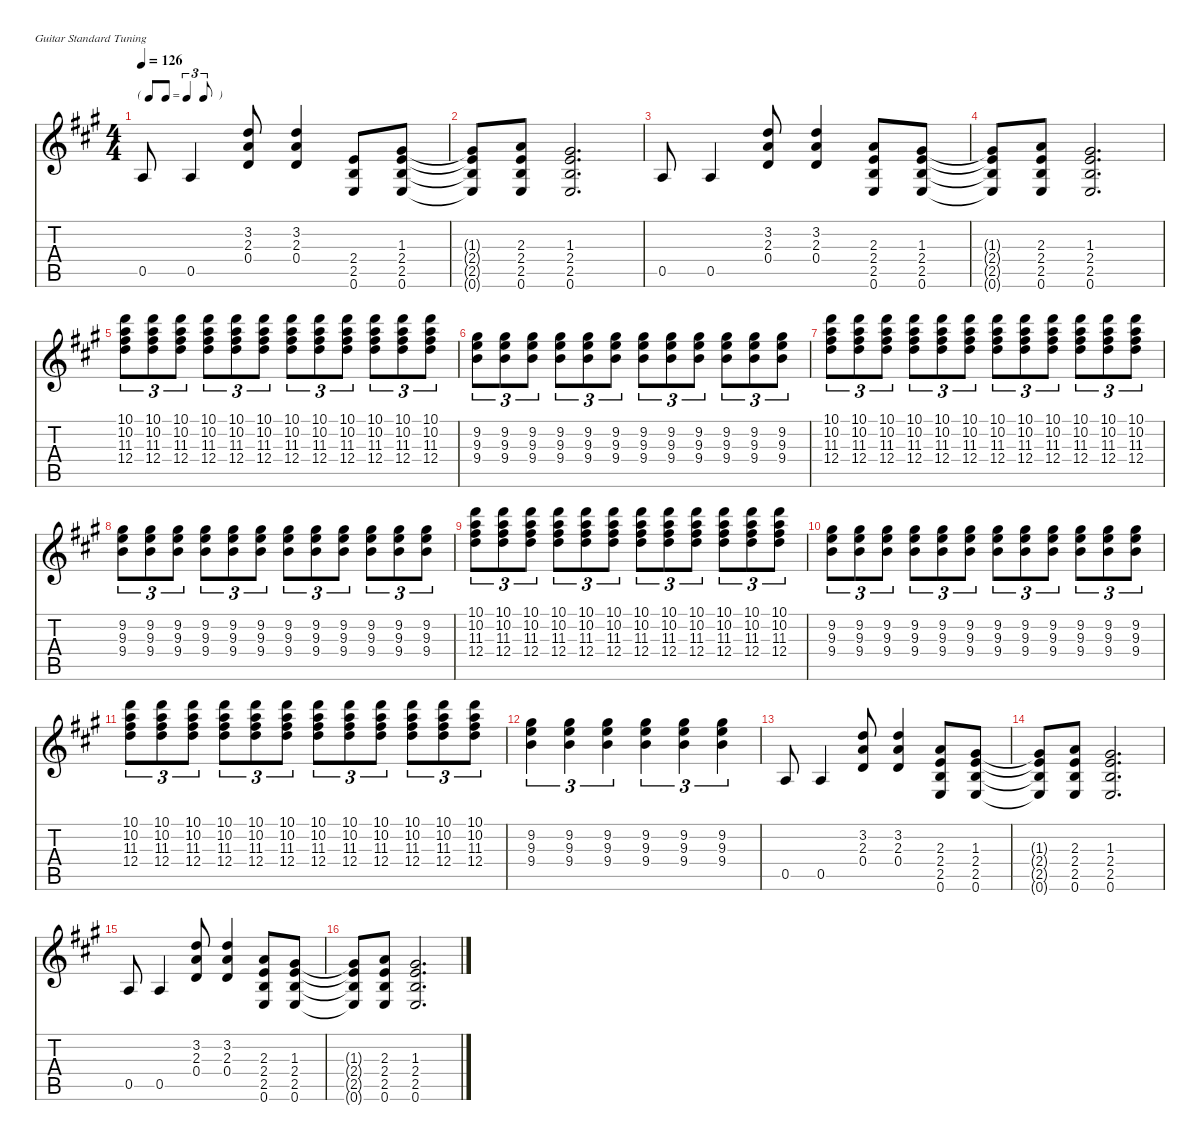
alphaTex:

\hideDynamics
\bracketExtendMode nobrackets
\singleTrackTrackNamePolicy hidden
\multiTrackTrackNamePolicy hidden
\firstSystemTrackNameMode fullname
\firstSystemTrackNameOrientation horizontal
\otherSystemsTrackNameOrientation horizontal
\track ("Guitar 2" "E-Gt") {defaultSystemsLayout 4 instrument overdrivenguitar}
\staff {score tabs}
\tuning (E4 B3 G3 D3 A2 E2)
\ts (4 4)
\tf triplet8th
\scale
0.5
\tempo 126
\accidentals auto
\clef g2
\ottava regular
\simile none
\ks a
0.5{acc forcenatural}.8{dy f beam Up} 0.5{acc forcenatural}.4{beam Up} (3.2{acc forcenatural} 2.3{acc forcenatural} 0.4{acc forcenatural}).8{beam Up} (3.2{acc forcenatural} 2.3{acc forcenatural} 0.4{acc forcenatural}).4{beam Up} (2.4{acc forcenatural} 2.5{acc forcenatural} 0.6{acc forcenatural}).8{beam Up} (1.3{acc #} 2.4{acc forcenatural} 2.5{acc forcenatural} 0.6{acc forcenatural}).8{beam Up} |
\scale
0.5 (1.3{t acc #} 2.4{t acc forcenatural} 2.5{t acc forcenatural} 0.6{t acc forcenatural}).8{beam Up} (2.3{acc forcenatural} 2.4{acc forcenatural} 2.5{acc forcenatural} 0.6{acc forcenatural}).8{beam Up} (1.3{acc #} 2.4{acc forcenatural} 2.5{acc forcenatural} 0.6{acc forcenatural}).2{d beam Up} |
\scale
0.5 0.5{acc forcenatural}.8{beam Up} 0.5{acc forcenatural}.4{beam Up} (3.2{acc forcenatural} 2.3{acc forcenatural} 0.4{acc forcenatural}).8{beam Up} (3.2{acc forcenatural} 2.3{acc forcenatural} 0.4{acc forcenatural}).4{beam Up} (2.3{acc forcenatural} 2.4{acc forcenatural} 2.5{acc forcenatural} 0.6{acc forcenatural}).8{beam Up} (1.3{acc #} 2.4{acc forcenatural} 2.5{acc forcenatural} 0.6{acc forcenatural}).8{beam Up} |
\scale
0.5 (1.3{t acc #} 2.4{t acc forcenatural} 2.5{t acc forcenatural} 0.6{t acc forcenatural}).8{beam Up} (2.3{acc forcenatural} 2.4{acc forcenatural} 2.5{acc forcenatural} 0.6{acc forcenatural}).8{beam Up} (1.3{acc #} 2.4{acc forcenatural} 2.5{acc forcenatural} 0.6{acc forcenatural}).2{d beam Up} |
\scale
0.5 (10.2{acc forcenatural} 11.3{acc #} 12.4{acc forcenatural} 10.1{acc forcenatural}).8{tu (3 2) beam Down} (10.2{acc forcenatural} 11.3{acc #} 12.4{acc forcenatural} 10.1{acc forcenatural}).8{tu (3 2) beam Down} (10.2{acc forcenatural} 11.3{acc #} 12.4{acc forcenatural} 10.1{acc forcenatural}).8{tu (3 2) beam Down} (10.2{acc forcenatural} 11.3{acc #} 12.4{acc forcenatural} 10.1{acc forcenatural}).8{tu (3 2) beam Down} (10.2{acc forcenatural} 11.3{acc #} 12.4{acc forcenatural} 10.1{acc forcenatural}).8{tu (3 2) beam Down} (10.2{acc forcenatural} 11.3{acc #} 12.4{acc forcenatural} 10.1{acc forcenatural}).8{tu (3 2) beam Down} (10.2{acc forcenatural} 11.3{acc #} 12.4{acc forcenatural} 10.1{acc forcenatural}).8{tu (3 2) beam Down} (10.2{acc forcenatural} 11.3{acc #} 12.4{acc forcenatural} 10.1{acc forcenatural}).8{tu (3 2) beam Down} (10.2{acc forcenatural} 11.3{acc #} 12.4{acc forcenatural} 10.1{acc forcenatural}).8{tu (3 2) beam Down} (10.2{acc forcenatural} 11.3{acc #} 12.4{acc forcenatural} 10.1{acc forcenatural}).8{tu (3 2) beam Down} (10.2{acc forcenatural} 11.3{acc #} 12.4{acc forcenatural} 10.1{acc forcenatural}).8{tu (3 2) beam Down} (10.2{acc forcenatural} 11.3{acc #} 12.4{acc forcenatural} 10.1{acc forcenatural}).8{tu (3 2) beam Down} |
\scale
0.5 (9.2{acc #} 9.3{acc forcenatural} 9.4{acc forcenatural}).8{tu (3 2) beam Down} (9.2{acc #} 9.3{acc forcenatural} 9.4{acc forcenatural}).8{tu (3 2) beam Down} (9.2{acc #} 9.3{acc forcenatural} 9.4{acc forcenatural}).8{tu (3 2) beam Down} (9.2{acc #} 9.3{acc forcenatural} 9.4{acc forcenatural}).8{tu (3 2) beam Down} (9.2{acc #} 9.3{acc forcenatural} 9.4{acc forcenatural}).8{tu (3 2) beam Down} (9.2{acc #} 9.3{acc forcenatural} 9.4{acc forcenatural}).8{tu (3 2) beam Down} (9.2{acc #} 9.3{acc forcenatural} 9.4{acc forcenatural}).8{tu (3 2) beam Down} (9.2{acc #} 9.3{acc forcenatural} 9.4{acc forcenatural}).8{tu (3 2) beam Down} (9.2{acc #} 9.3{acc forcenatural} 9.4{acc forcenatural}).8{tu (3 2) beam Down} (9.2{acc #} 9.3{acc forcenatural} 9.4{acc forcenatural}).8{tu (3 2) beam Down} (9.2{acc #} 9.3{acc forcenatural} 9.4{acc forcenatural}).8{tu (3 2) beam Down} (9.2{acc #} 9.3{acc forcenatural} 9.4{acc forcenatural}).8{tu (3 2) beam Down} |
\scale
0.5 (10.2{acc forcenatural} 11.3{acc #} 12.4{acc forcenatural} 10.1{acc forcenatural}).8{tu (3 2) beam Down} (10.2{acc forcenatural} 11.3{acc #} 12.4{acc forcenatural} 10.1{acc forcenatural}).8{tu (3 2) beam Down} (10.2{acc forcenatural} 11.3{acc #} 12.4{acc forcenatural} 10.1{acc forcenatural}).8{tu (3 2) beam Down} (10.2{acc forcenatural} 11.3{acc #} 12.4{acc forcenatural} 10.1{acc forcenatural}).8{tu (3 2) beam Down} (10.2{acc forcenatural} 11.3{acc #} 12.4{acc forcenatural} 10.1{acc forcenatural}).8{tu (3 2) beam Down} (10.2{acc forcenatural} 11.3{acc #} 12.4{acc forcenatural} 10.1{acc forcenatural}).8{tu (3 2) beam Down} (10.2{acc forcenatural} 11.3{acc #} 12.4{acc forcenatural} 10.1{acc forcenatural}).8{tu (3 2) beam Down} (10.2{acc forcenatural} 11.3{acc #} 12.4{acc forcenatural} 10.1{acc forcenatural}).8{tu (3 2) beam Down} (10.2{acc forcenatural} 11.3{acc #} 12.4{acc forcenatural} 10.1{acc forcenatural}).8{tu (3 2) beam Down} (10.2{acc forcenatural} 11.3{acc #} 12.4{acc forcenatural} 10.1{acc forcenatural}).8{tu (3 2) beam Down} (10.2{acc forcenatural} 11.3{acc #} 12.4{acc forcenatural} 10.1{acc forcenatural}).8{tu (3 2) beam Down} (10.2{acc forcenatural} 11.3{acc #} 12.4{acc forcenatural} 10.1{acc forcenatural}).8{tu (3 2) beam Down} |
\scale
0.5 (9.2{acc #} 9.3{acc forcenatural} 9.4{acc forcenatural}).8{tu (3 2) beam Down} (9.2{acc #} 9.3{acc forcenatural} 9.4{acc forcenatural}).8{tu (3 2) beam Down} (9.2{acc #} 9.3{acc forcenatural} 9.4{acc forcenatural}).8{tu (3 2) beam Down} (9.2{acc #} 9.3{acc forcenatural} 9.4{acc forcenatural}).8{tu (3 2) beam Down} (9.2{acc #} 9.3{acc forcenatural} 9.4{acc forcenatural}).8{tu (3 2) beam Down} (9.2{acc #} 9.3{acc forcenatural} 9.4{acc forcenatural}).8{tu (3 2) beam Down} (9.2{acc #} 9.3{acc forcenatural} 9.4{acc forcenatural}).8{tu (3 2) beam Down} (9.2{acc #} 9.3{acc forcenatural} 9.4{acc forcenatural}).8{tu (3 2) beam Down} (9.2{acc #} 9.3{acc forcenatural} 9.4{acc forcenatural}).8{tu (3 2) beam Down} (9.2{acc #} 9.3{acc forcenatural} 9.4{acc forcenatural}).8{tu (3 2) beam Down} (9.2{acc #} 9.3{acc forcenatural} 9.4{acc forcenatural}).8{tu (3 2) beam Down} (9.2{acc #} 9.3{acc forcenatural} 9.4{acc forcenatural}).8{tu (3 2) beam Down} |
\scale
0.5 (10.2{acc forcenatural} 11.3{acc #} 12.4{acc forcenatural} 10.1{acc forcenatural}).8{tu (3 2) beam Down} (10.2{acc forcenatural} 11.3{acc #} 12.4{acc forcenatural} 10.1{acc forcenatural}).8{tu (3 2) beam Down} (10.2{acc forcenatural} 11.3{acc #} 12.4{acc forcenatural} 10.1{acc forcenatural}).8{tu (3 2) beam Down} (10.2{acc forcenatural} 11.3{acc #} 12.4{acc forcenatural} 10.1{acc forcenatural}).8{tu (3 2) beam Down} (10.2{acc forcenatural} 11.3{acc #} 12.4{acc forcenatural} 10.1{acc forcenatural}).8{tu (3 2) beam Down} (10.2{acc forcenatural} 11.3{acc #} 12.4{acc forcenatural} 10.1{acc forcenatural}).8{tu (3 2) beam Down} (10.2{acc forcenatural} 11.3{acc #} 12.4{acc forcenatural} 10.1{acc forcenatural}).8{tu (3 2) beam Down} (10.2{acc forcenatural} 11.3{acc #} 12.4{acc forcenatural} 10.1{acc forcenatural}).8{tu (3 2) beam Down} (10.2{acc forcenatural} 11.3{acc #} 12.4{acc forcenatural} 10.1{acc forcenatural}).8{tu (3 2) beam Down} (10.2{acc forcenatural} 11.3{acc #} 12.4{acc forcenatural} 10.1{acc forcenatural}).8{tu (3 2) beam Down} (10.2{acc forcenatural} 11.3{acc #} 12.4{acc forcenatural} 10.1{acc forcenatural}).8{tu (3 2) beam Down} (10.2{acc forcenatural} 11.3{acc #} 12.4{acc forcenatural} 10.1{acc forcenatural}).8{tu (3 2) beam Down} |
\scale
0.5 (9.2{acc #} 9.3{acc forcenatural} 9.4{acc forcenatural}).8{tu (3 2) beam Down} (9.2{acc #} 9.3{acc forcenatural} 9.4{acc forcenatural}).8{tu (3 2) beam Down} (9.2{acc #} 9.3{acc forcenatural} 9.4{acc forcenatural}).8{tu (3 2) beam Down} (9.2{acc #} 9.3{acc forcenatural} 9.4{acc forcenatural}).8{tu (3 2) beam Down} (9.2{acc #} 9.3{acc forcenatural} 9.4{acc forcenatural}).8{tu (3 2) beam Down} (9.2{acc #} 9.3{acc forcenatural} 9.4{acc forcenatural}).8{tu (3 2) beam Down} (9.2{acc #} 9.3{acc forcenatural} 9.4{acc forcenatural}).8{tu (3 2) beam Down} (9.2{acc #} 9.3{acc forcenatural} 9.4{acc forcenatural}).8{tu (3 2) beam Down} (9.2{acc #} 9.3{acc forcenatural} 9.4{acc forcenatural}).8{tu (3 2) beam Down} (9.2{acc #} 9.3{acc forcenatural} 9.4{acc forcenatural}).8{tu (3 2) beam Down} (9.2{acc #} 9.3{acc forcenatural} 9.4{acc forcenatural}).8{tu (3 2) beam Down} (9.2{acc #} 9.3{acc forcenatural} 9.4{acc forcenatural}).8{tu (3 2) beam Down} |
\scale
0.589681 (10.2{acc forcenatural} 11.3{acc #} 12.4{acc forcenatural} 10.1{acc forcenatural}).8{tu (3 2) beam Down} (10.2{acc forcenatural} 11.3{acc #} 12.4{acc forcenatural} 10.1{acc forcenatural}).8{tu (3 2) beam Down} (10.2{acc forcenatural} 11.3{acc #} 12.4{acc forcenatural} 10.1{acc forcenatural}).8{tu (3 2) beam Down} (10.2{acc forcenatural} 11.3{acc #} 12.4{acc forcenatural} 10.1{acc forcenatural}).8{tu (3 2) beam Down} (10.2{acc forcenatural} 11.3{acc #} 12.4{acc forcenatural} 10.1{acc forcenatural}).8{tu (3 2) beam Down} (10.2{acc forcenatural} 11.3{acc #} 12.4{acc forcenatural} 10.1{acc forcenatural}).8{tu (3 2) beam Down} (10.2{acc forcenatural} 11.3{acc #} 12.4{acc forcenatural} 10.1{acc forcenatural}).8{tu (3 2) beam Down} (10.2{acc forcenatural} 11.3{acc #} 12.4{acc forcenatural} 10.1{acc forcenatural}).8{tu (3 2) beam Down} (10.2{acc forcenatural} 11.3{acc #} 12.4{acc forcenatural} 10.1{acc forcenatural}).8{tu (3 2) beam Down} (10.2{acc forcenatural} 11.3{acc #} 12.4{acc forcenatural} 10.1{acc forcenatural}).8{tu (3 2) beam Down} (10.2{acc forcenatural} 11.3{acc #} 12.4{acc forcenatural} 10.1{acc forcenatural}).8{tu (3 2) beam Down} (10.2{acc forcenatural} 11.3{acc #} 12.4{acc forcenatural} 10.1{acc forcenatural}).8{tu (3 2) beam Down} |
\scale
0.410319 (9.2{acc #} 9.3{acc forcenatural} 9.4{acc forcenatural}).4{tu (3 2) beam Down} (9.2{acc #} 9.3{acc forcenatural} 9.4{acc forcenatural}).4{tu (3 2) beam Down} (9.2{acc #} 9.3{acc forcenatural} 9.4{acc forcenatural}).4{tu (3 2) beam Down} (9.2{acc #} 9.3{acc forcenatural} 9.4{acc forcenatural}).4{tu (3 2) beam Down} (9.2{acc #} 9.3{acc forcenatural} 9.4{acc forcenatural}).4{tu (3 2) beam Down} (9.2{acc #} 9.3{acc forcenatural} 9.4{acc forcenatural}).4{tu (3 2) beam Down} |
\scale
0.5 0.5{acc forcenatural}.8{beam Up} 0.5{acc forcenatural}.4{beam Up} (3.2{acc forcenatural} 2.3{acc forcenatural} 0.4{acc forcenatural}).8{beam Up} (3.2{acc forcenatural} 2.3{acc forcenatural} 0.4{acc forcenatural}).4{beam Up} (2.3{acc forcenatural} 2.4{acc forcenatural} 2.5{acc forcenatural} 0.6{acc forcenatural}).8{beam Up} (1.3{acc #} 2.4{acc forcenatural} 2.5{acc forcenatural} 0.6{acc forcenatural}).8{beam Up} |
\scale
0.5 (1.3{t acc #} 2.4{t acc forcenatural} 2.5{t acc forcenatural} 0.6{t acc forcenatural}).8{beam Up} (2.3{acc forcenatural} 2.4{acc forcenatural} 2.5{acc forcenatural} 0.6{acc forcenatural}).8{beam Up} (1.3{acc #} 2.4{acc forcenatural} 2.5{acc forcenatural} 0.6{acc forcenatural}).2{d beam Up} |
\scale
0.411765 0.5{acc forcenatural}.8{beam Up} 0.5{acc forcenatural}.4{beam Up} (3.2{acc forcenatural} 2.3{acc forcenatural} 0.4{acc forcenatural}).8{beam Up} (3.2{acc forcenatural} 2.3{acc forcenatural} 0.4{acc forcenatural}).4{beam Up} (2.3{acc forcenatural} 2.4{acc forcenatural} 2.5{acc forcenatural} 0.6{acc forcenatural}).8{beam Up} (1.3{acc #} 2.4{acc forcenatural} 2.5{acc forcenatural} 0.6{acc forcenatural}).8{beam Up} |
\scale
0.588235 (1.3{t acc #} 2.4{t acc forcenatural} 2.5{t acc forcenatural} 0.6{t acc forcenatural}).8{beam Up} (2.3{acc forcenatural} 2.4{acc forcenatural} 2.5{acc forcenatural} 0.6{acc forcenatural}).8{beam Up} (1.3{acc #} 2.4{acc forcenatural} 2.5{acc forcenatural} 0.6{acc forcenatural}).2{d beam Up}
